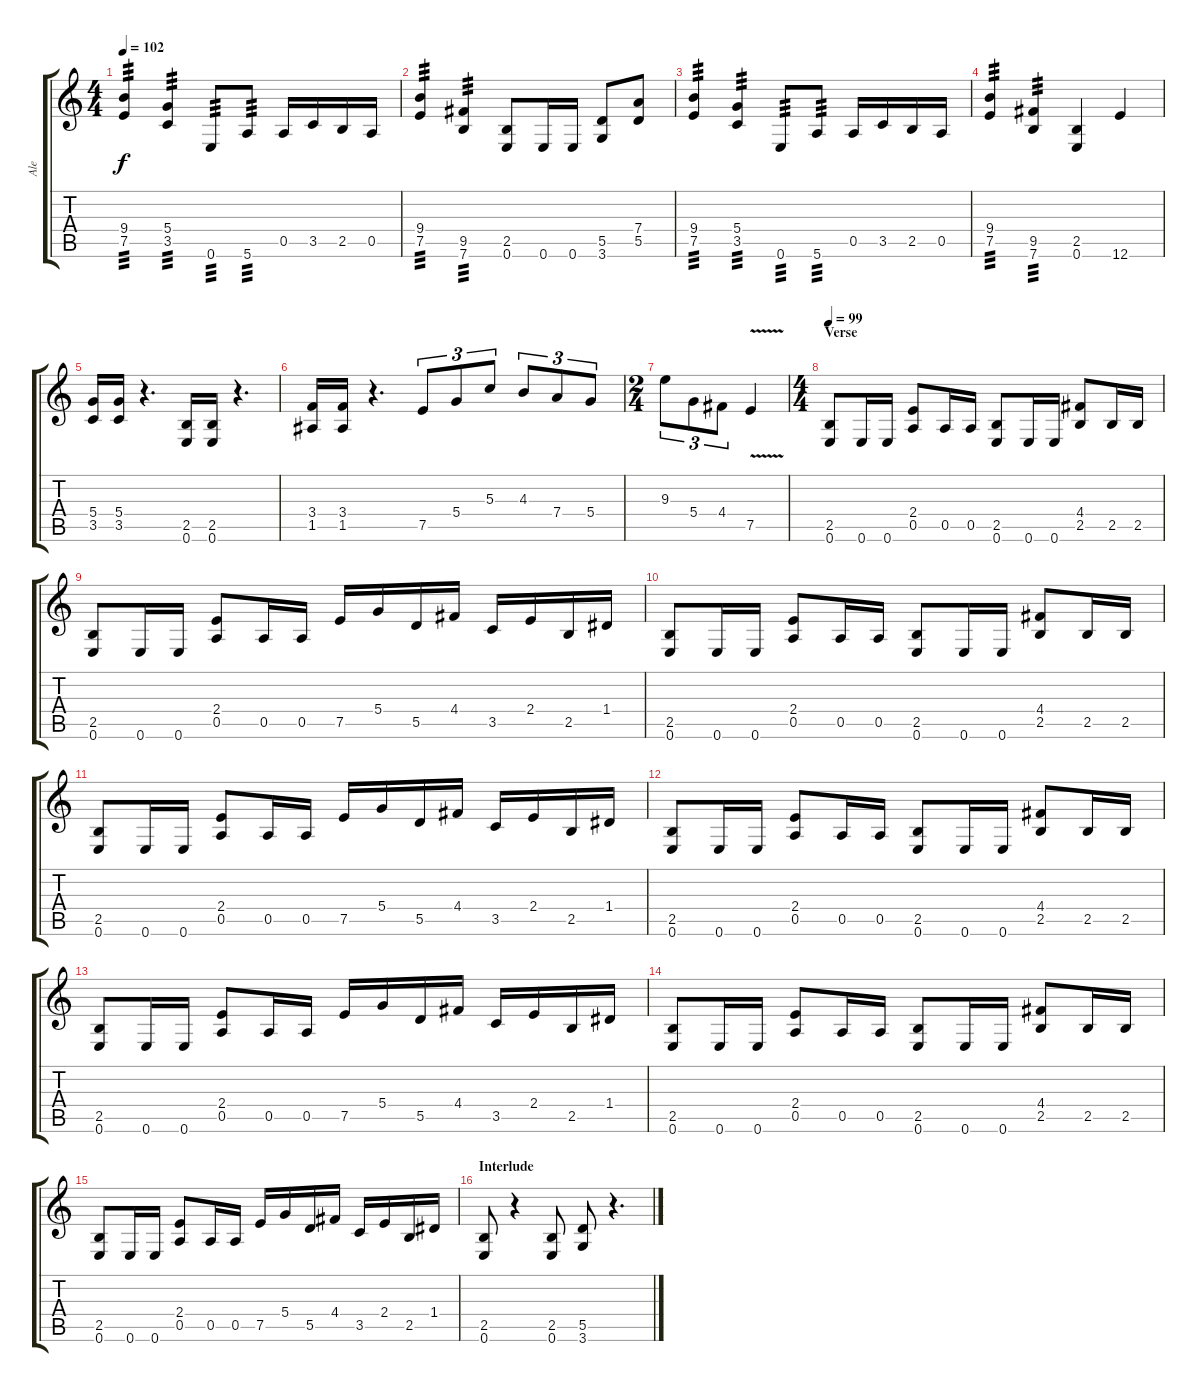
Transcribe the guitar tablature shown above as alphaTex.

\track ("Ale" "Ale") {instrument distortionguitar}
\staff {score tabs}
\tuning (E4 B3 G3 D3 A2 E2) {hide}
\ts (4 4)
\tempo 102
\clef g2
\ks c
(9.4 7.5).4{tp 3 dy f} (5.4 3.5).4{tp 3} 0.6.8{tp 3} 5.6.8{tp 3} 0.5.16 3.5.16 2.5.16 0.5.16 |
(9.4 7.5).4{tp 3} (9.5 7.6).4{tp 3} (2.5 0.6).8 0.6.16 0.6.16 (5.5 3.6).8 (7.4 5.5).8 |
(9.4 7.5).4{tp 3} (5.4 3.5).4{tp 3} 0.6.8{tp 3} 5.6.8{tp 3} 0.5.16 3.5.16 2.5.16 0.5.16 |
(9.4 7.5).4{tp 3} (9.5 7.6).4{tp 3} (2.5 0.6).4 12.6.4 |
(5.4 3.5).16 (5.4 3.5).16 r.4{d} (2.5 0.6).16 (2.5 0.6).16 r.4{d} |
(3.4 1.5).16 (3.4 1.5).16 r.4{d} 7.5.8{tu (3 2)} 5.4.8{tu (3 2)} 5.3.8{tu (3 2)} 4.3.8{tu (3 2)} 7.4.8{tu (3 2)} 5.4.8{tu (3 2)} |
\ts (2 4)
9.3.8{tu (3 2)} 5.4.8{tu (3 2)} 4.4.8{tu (3 2)} 7.5{v}.4 |
\ts (4 4)
\section ("" "Verse")
\tempo 99
(2.5 0.6).8 0.6.16 0.6.16 (2.4 0.5).8 0.5.16 0.5.16 (2.5 0.6).8 0.6.16 0.6.16 (4.4 2.5).8 2.5.16 2.5.16 |
(2.5 0.6).8 0.6.16 0.6.16 (2.4 0.5).8 0.5.16 0.5.16 7.5.16 5.4.16 5.5.16 4.4.16 3.5.16 2.4.16 2.5.16 1.4.16 |
(2.5 0.6).8 0.6.16 0.6.16 (2.4 0.5).8 0.5.16 0.5.16 (2.5 0.6).8 0.6.16 0.6.16 (4.4 2.5).8 2.5.16 2.5.16 |
(2.5 0.6).8 0.6.16 0.6.16 (2.4 0.5).8 0.5.16 0.5.16 7.5.16 5.4.16 5.5.16 4.4.16 3.5.16 2.4.16 2.5.16 1.4.16 |
(2.5 0.6).8 0.6.16 0.6.16 (2.4 0.5).8 0.5.16 0.5.16 (2.5 0.6).8 0.6.16 0.6.16 (4.4 2.5).8 2.5.16 2.5.16 |
(2.5 0.6).8 0.6.16 0.6.16 (2.4 0.5).8 0.5.16 0.5.16 7.5.16 5.4.16 5.5.16 4.4.16 3.5.16 2.4.16 2.5.16 1.4.16 |
(2.5 0.6).8 0.6.16 0.6.16 (2.4 0.5).8 0.5.16 0.5.16 (2.5 0.6).8 0.6.16 0.6.16 (4.4 2.5).8 2.5.16 2.5.16 |
(2.5 0.6).8 0.6.16 0.6.16 (2.4 0.5).8 0.5.16 0.5.16 7.5.16 5.4.16 5.5.16 4.4.16 3.5.16 2.4.16 2.5.16 1.4.16 |
\section ("" "Interlude")
(2.5 0.6).8 r.4 (2.5 0.6).8 (5.5 3.6).8 r.4{d}
